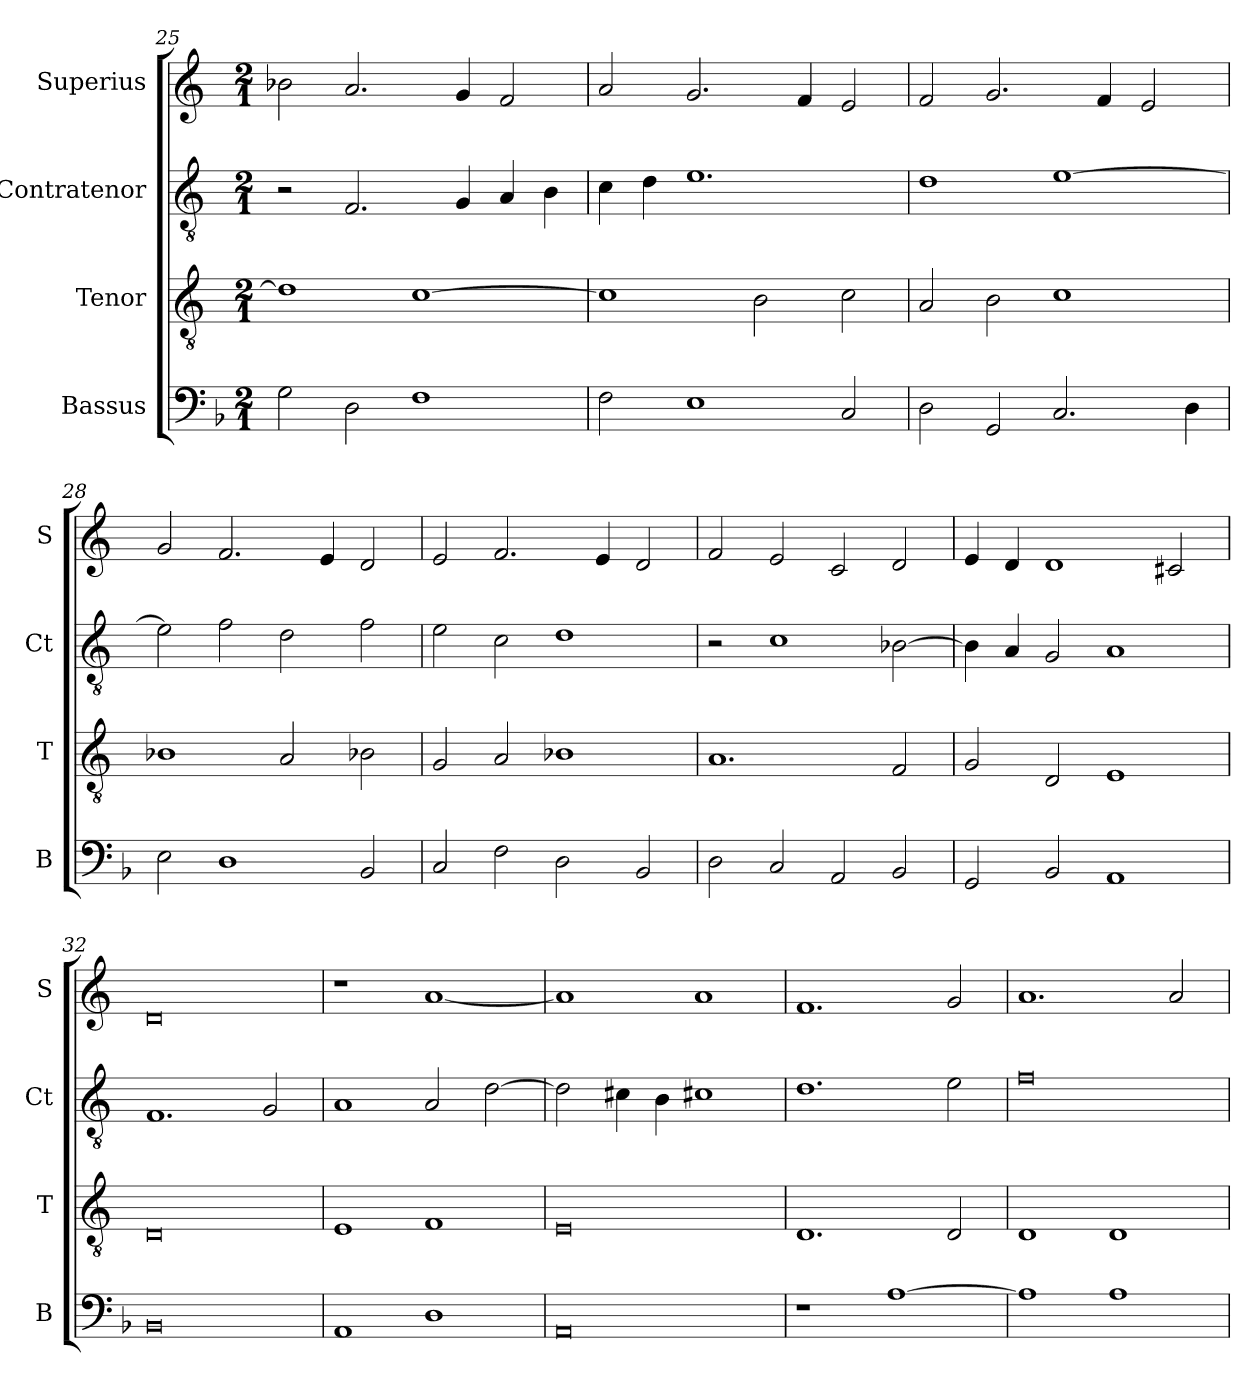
**kern	**kern	**kern	**kern
*part4	*part3	*part2	*part1
*staff4	*staff3	*staff2	*staff1
*I"Bassus	*I"Tenor	*I"Contratenor	*I"Superius
*I'B	*I'T	*I'Ct	*I'S
*clefF4	*clefGv2	*clefGv2	*clefG2
*k[b-]	*k[]	*k[]	*k[]
*M2/1	*M2/1	*M2/1	*M2/1
=25	=25	=25	=25
2G	1d]	2r	2b-X
2D	.	2.F	2.a
1F	[1c	.	.
.	.	4G	4g
.	.	4A	2f
.	.	4B	.
=26	=26	=26	=26
2F	1c]	4c	2a
.	.	4d	.
1E	.	1.e	2.g
.	2B	.	.
.	.	.	4f
2C	2c	.	2e
=27	=27	=27	=27
2D	2A	1d	2f
2GG	2B	.	2.g
2.C	1c	[1e	.
.	.	.	4f
.	.	.	2e
4D	.	.	.
=28	=28	=28	=28
2E	1B-X	2e]	2g
1D	.	2f	2.f
.	2A	2d	.
.	.	.	4e
2BB-	2B-X	2f	2d
=29	=29	=29	=29
2C	2G	2e	2e
2F	2A	2c	2.f
2D	1B-X	1d	.
.	.	.	4e
2BB-	.	.	2d
=30	=30	=30	=30
2D	1.A	2r	2f
2C	.	1c	2e
2AA	.	.	2c
2BB-	2F	[2B-X	2d
=31	=31	=31	=31
2GG	2G	4B-]	4e
.	.	4A	4d
2BB-	2D	2G	1d
1AA	1E	1A	.
.	.	.	2c#X
=32	=32	=32	=32
0BB-	0D	1.F	0d
.	.	2G	.
=33	=33	=33	=33
1AA	1E	1A	1r
1D	1F	2A	[1a
.	.	[2d	.
=34	=34	=34	=34
0AA	0E	2d]	1a]
.	.	4c#X	.
.	.	4B	.
.	.	1c#X	1a
=35	=35	=35	=35
1r	1.D	1.d	1.f
[1A	.	.	.
.	2D	2e	2g
=36	=36	=36	=36
1A]	1D	0f	1.a
1A	1D	.	.
.	.	.	2a
=	=	=	=
*-	*-	*-	*-
